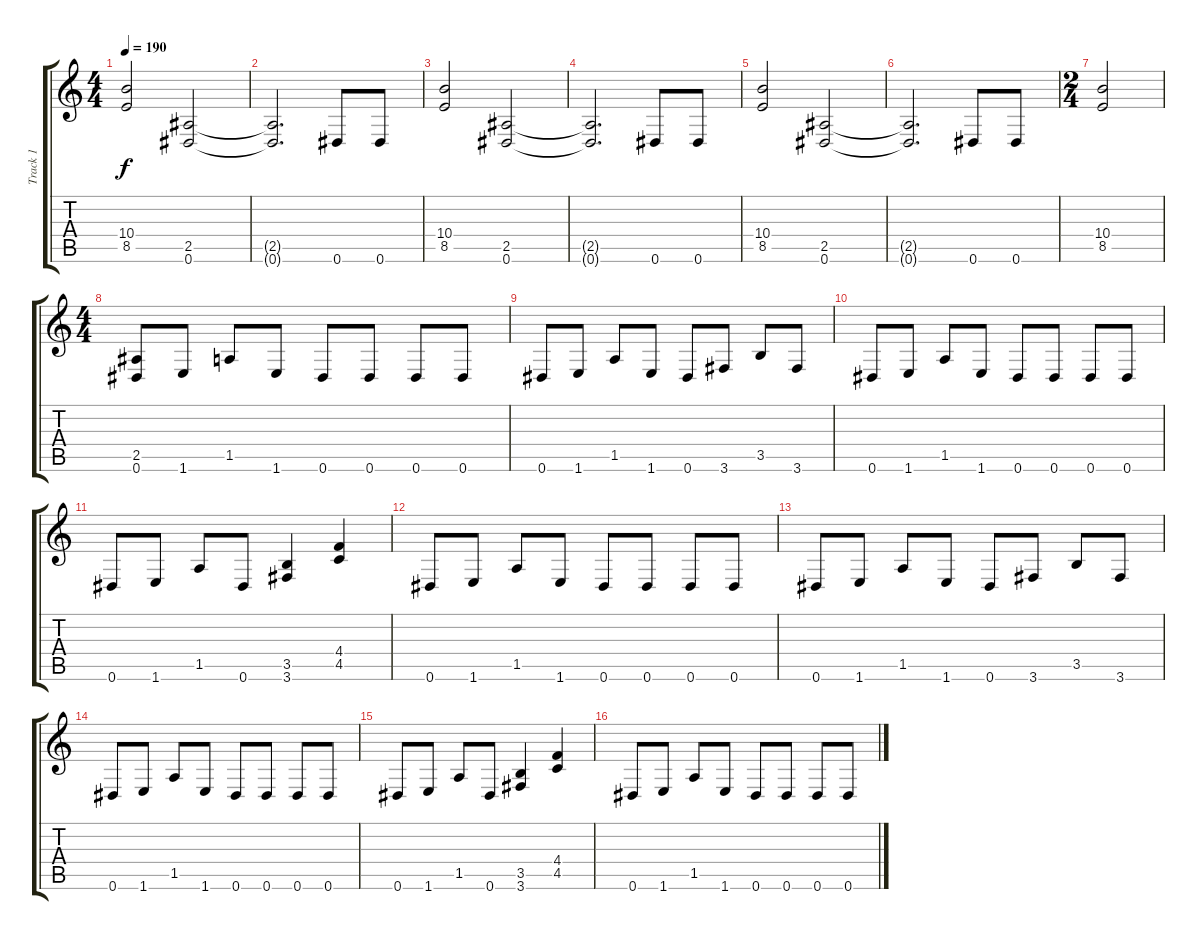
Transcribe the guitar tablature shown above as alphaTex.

\track ("Track 1" "Track 1") {instrument distortionguitar}
\staff {score tabs}
\tuning (Eb4 Bb3 Gb3 Db3 Ab2 Eb2) {hide}
\ts (4 4)
\tempo 190
\clef g2
\ks c
(10.4 8.5).2{dy f} (2.5 0.6).2 |
(2.5{t} 0.6{t}).2{d} 0.6.8 0.6.8 |
(10.4 8.5).2 (2.5 0.6).2 |
(2.5{t} 0.6{t}).2{d} 0.6.8 0.6.8 |
(10.4 8.5).2 (2.5 0.6).2 |
(2.5{t} 0.6{t}).2{d} 0.6.8 0.6.8 |
\ts (2 4)
(10.4 8.5).2 |
\ts (4 4)
(2.5 0.6).8 1.6.8 1.5.8 1.6.8 0.6.8 0.6.8 0.6.8 0.6.8 |
0.6.8 1.6.8 1.5.8 1.6.8 0.6.8 3.6.8 3.5.8 3.6.8 |
0.6.8 1.6.8 1.5.8 1.6.8 0.6.8 0.6.8 0.6.8 0.6.8 |
0.6.8 1.6.8 1.5.8 0.6.8 (3.5 3.6).4 (4.4 4.5).4 |
0.6.8 1.6.8 1.5.8 1.6.8 0.6.8 0.6.8 0.6.8 0.6.8 |
0.6.8 1.6.8 1.5.8 1.6.8 0.6.8 3.6.8 3.5.8 3.6.8 |
0.6.8 1.6.8 1.5.8 1.6.8 0.6.8 0.6.8 0.6.8 0.6.8 |
0.6.8 1.6.8 1.5.8 0.6.8 (3.5 3.6).4 (4.4 4.5).4 |
0.6.8 1.6.8 1.5.8 1.6.8 0.6.8 0.6.8 0.6.8 0.6.8
